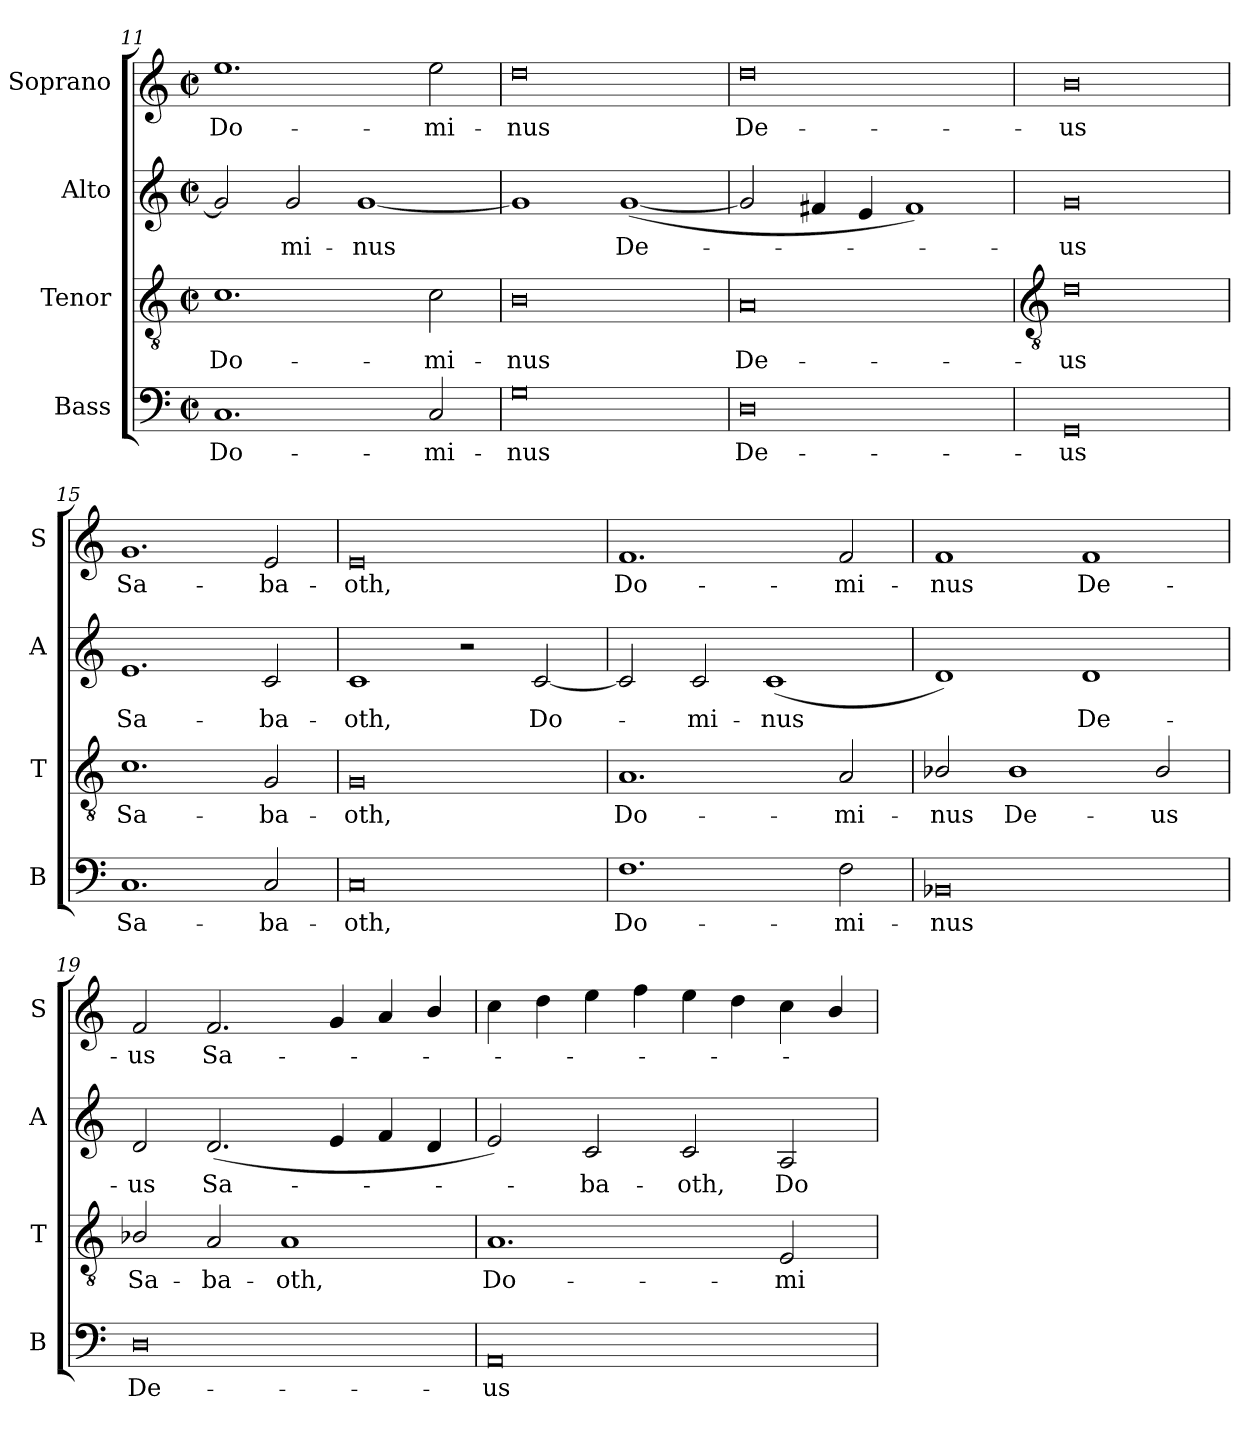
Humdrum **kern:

**kern	**text	**kern	**text	**kern	**text	**kern	**text
*part4	*part4	*part3	*part3	*part2	*part2	*part1	*part1
*staff4	*staff4	*staff3	*staff3	*staff2	*staff2	*staff1	*staff1
*I"Bass	*	*I"Tenor	*	*I"Alto	*	*I"Soprano	*
*I'B	*	*I'T	*	*I'A	*	*I'S	*
*clefF4	*	*clefGv2	*	*clefG2	*	*clefG2	*
*k[]	*	*k[]	*	*k[]	*	*k[]	*
*C:	*	*C:	*	*C:	*	*C:	*
*M4/2	*	*M4/2	*	*M4/2	*	*M4/2	*
*met(c|)	*	*met(c|)	*	*met(c|)	*	*met(c|)	*
=11	=11	=11	=11	=11	=11	=11	=11
!	!LO:LY:b	!	!LO:LY:b	!	!	!	!LO:LY:b
1.C	Do-	1.c	Do-	2g]	.	1.ee	Do-
!	!	!	!	!	!LO:LY:b	!	!
.	.	.	.	2g	mi-	.	.
!	!	!	!	!	!LO:LY:b	!	!
.	.	.	.	[1g	-nus	.	.
!	!LO:LY:b	!	!LO:LY:b	!	!	!	!LO:LY:b
2C	-mi-	2c	-mi-	.	.	2ee	-mi-
=12	=12	=12	=12	=12	=12	=12	=12
!	!LO:LY:b	!	!LO:LY:b	!	!	!	!LO:LY:b
0G	-nus	0B	-nus	1g]	.	0dd	-nus
!	!	!	!	!	!LO:LY:b	!	!
.	.	.	.	(<[1g	De-	.	.
=13	=13	=13	=13	=13	=13	=13	=13
!	!LO:LY:b	!	!LO:LY:b	!	!	!	!LO:LY:b
0D	De-	0A	De-	2g]	.	0dd	De-
.	.	.	.	4f#X	.	.	.
.	.	.	.	4e	.	.	.
.	.	.	.	1f#)	.	.	.
!!LO:LB:g=z
=14	=14	=14	=14	=14	=14	=14	=14
*	*	*clefGv2	*	*	*	*	*
!	!LO:LY:b	!	!LO:LY:b	!	!LO:LY:b	!	!LO:LY:b
0GG	-us	0d	-us	0g	us	0b	-us
=15	=15	=15	=15	=15	=15	=15	=15
!	!LO:LY:b	!	!LO:LY:b	!	!LO:LY:b	!	!LO:LY:b
1.C	Sa-	1.c	Sa-	1.e	Sa-	1.g	Sa-
!	!LO:LY:b	!	!LO:LY:b	!	!LO:LY:b	!	!LO:LY:b
2C	-ba-	2G	-ba-	2c	-ba-	2e	-ba-
=16	=16	=16	=16	=16	=16	=16	=16
!	!LO:LY:b	!	!LO:LY:b	!	!LO:LY:b	!	!LO:LY:b
0C	-oth,	0G	-oth,	1c	-oth,	0e	-oth,
.	.	.	.	2r	.	.	.
!	!	!	!	!	!LO:LY:b	!	!
.	.	.	.	[2c	Do-	.	.
=17	=17	=17	=17	=17	=17	=17	=17
!	!LO:LY:b	!	!LO:LY:b	!	!	!	!LO:LY:b
1.F	Do-	1.A	Do-	2c]	.	1.f	Do-
!	!	!	!	!	!LO:LY:b	!	!
.	.	.	.	2c	mi-	.	.
!	!	!	!	!	!LO:LY:b	!	!
.	.	.	.	(<1c	-nus	.	.
!	!LO:LY:b	!	!LO:LY:b	!	!	!	!LO:LY:b
2F	-mi-	2A	-mi-	.	.	2f	-mi-
=18	=18	=18	=18	=18	=18	=18	=18
!	!LO:LY:b	!	!LO:LY:b	!	!	!	!LO:LY:b
0BB-X	-nus	2B-X/	-nus	1d)	.	1f	-nus
!	!	!	!LO:LY:b	!	!	!	!
.	.	1B-	De-	.	.	.	.
!	!	!	!	!	!LO:LY:b	!	!LO:LY:b
.	.	.	.	1d	De-	1f	De-
!	!	!	!LO:LY:b	!	!	!	!
.	.	2B-/	-us	.	.	.	.
=19	=19	=19	=19	=19	=19	=19	=19
!	!LO:LY:b	!	!LO:LY:b	!	!LO:LY:b	!	!LO:LY:b
0D	De-	2B-/	Sa-	2d	-us	2f	-us
!	!	!	!LO:LY:b	!	!LO:LY:b	!	!LO:LY:b
.	.	2A	-ba-	(<2.d	Sa-	2.f	Sa-
!	!	!	!LO:LY:b	!	!	!	!
.	.	1A	-oth,	.	.	.	.
.	.	.	.	4e	.	4g	.
.	.	.	.	4f	.	4a	.
.	.	.	.	4d	.	4b/	.
=20	=20	=20	=20	=20	=20	=20	=20
!	!LO:LY:b	!	!LO:LY:b	!	!	!	!
0AA	-us	1.A	Do-	2e)	.	4cc	.
.	.	.	.	.	.	4dd	.
!	!	!	!	!	!LO:LY:b	!	!
.	.	.	.	2c	ba-	4ee	.
.	.	.	.	.	.	4ff	.
!	!	!	!	!	!LO:LY:b	!	!
.	.	.	.	2c	-oth,	4ee	.
.	.	.	.	.	.	4dd	.
!	!	!	!LO:LY:b	!	!LO:LY:b	!	!
.	.	2E	-mi-	2A	Do-	4cc	.
.	.	.	.	.	.	4b/	.
=	=	=	=	=	=	=	=
*-	*-	*-	*-	*-	*-	*-	*-
